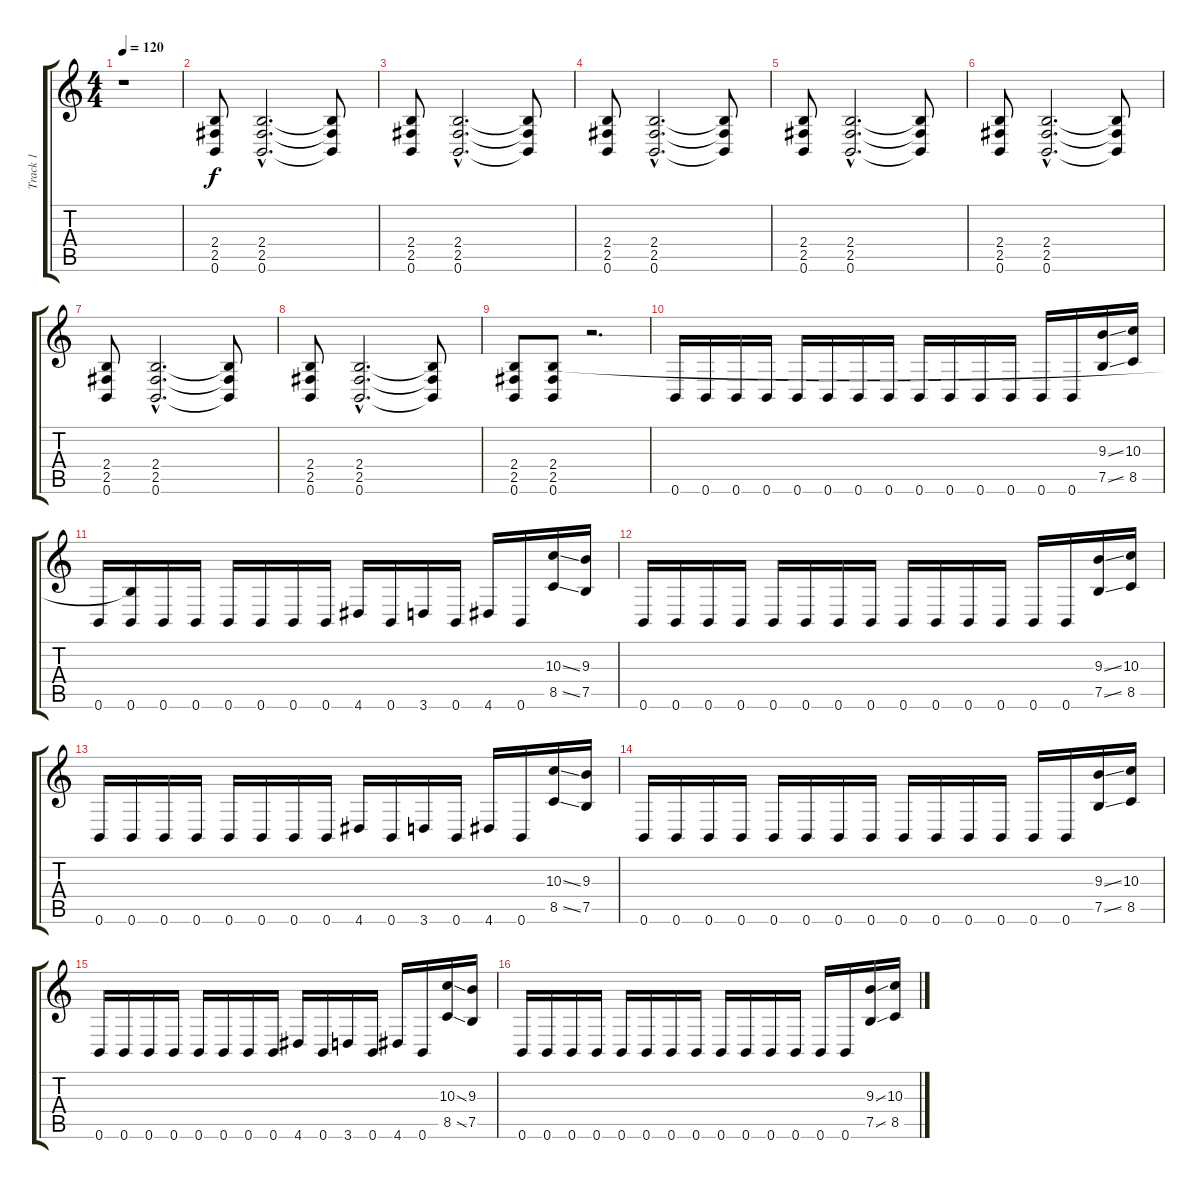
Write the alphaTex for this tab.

\track ("Track 1" "Track 1") {instrument distortionguitar}
\staff {score tabs}
\tuning (B3 G3 D3 A2 E2 B1) {hide}
\ts (4 4)
\tempo 120
\clef g2
\ks c
r.1{dy f instrument distortionguitar} |
(2.4 2.5 0.6).8 (2.4{hac} 2.5{hac} 0.6{hac}).2{d} (2.4{t} 2.5{t} 0.6{t}).8 |
(2.4 2.5 0.6).8 (2.4{hac} 2.5{hac} 0.6{hac}).2{d} (2.4{t} 2.5{t} 0.6{t}).8 |
(2.4 2.5 0.6).8 (2.4{hac} 2.5{hac} 0.6{hac}).2{d} (2.4{t} 2.5{t} 0.6{t}).8 |
(2.4 2.5 0.6).8 (2.4{hac} 2.5{hac} 0.6{hac}).2{d} (2.4{t} 2.5{t} 0.6{t}).8 |
(2.4 2.5 0.6).8 (2.4{hac} 2.5{hac} 0.6{hac}).2{d} (2.4{t} 2.5{t} 0.6{t}).8 |
(2.4 2.5 0.6).8 (2.4{hac} 2.5{hac} 0.6{hac}).2{d} (2.4{t} 2.5{t} 0.6{t}).8 |
(2.4 2.5 0.6).8 (2.4{hac} 2.5{hac} 0.6{hac}).2{d} (2.4{t} 2.5{t} 0.6{t}).8 |
(2.4 2.5 0.6).8 (2.4 2.5 0.6).8 r.2{d} |
0.6.16 0.6.16 0.6.16 0.6.16 0.6.16 0.6.16 0.6.16 0.6.16 0.6.16 0.6.16 0.6.16 0.6.16 0.6.16 0.6.16 (9.3{ss} 7.5{ss}).16 (10.3 8.5).16 |
0.6.16 (2.4{t} 0.6).16 0.6.16 0.6.16 0.6.16 0.6.16 0.6.16 0.6.16 4.6.16 0.6.16 3.6.16 0.6.16 4.6.16 0.6.16 (10.3{ss} 8.5{ss}).16 (9.3 7.5).16 |
0.6.16 0.6.16 0.6.16 0.6.16 0.6.16 0.6.16 0.6.16 0.6.16 0.6.16 0.6.16 0.6.16 0.6.16 0.6.16 0.6.16 (9.3{ss} 7.5{ss}).16 (10.3 8.5).16 |
0.6.16 0.6.16 0.6.16 0.6.16 0.6.16 0.6.16 0.6.16 0.6.16 4.6.16 0.6.16 3.6.16 0.6.16 4.6.16 0.6.16 (10.3{ss} 8.5{ss}).16 (9.3 7.5).16 |
0.6.16 0.6.16 0.6.16 0.6.16 0.6.16 0.6.16 0.6.16 0.6.16 0.6.16 0.6.16 0.6.16 0.6.16 0.6.16 0.6.16 (9.3{ss} 7.5{ss}).16 (10.3 8.5).16 |
0.6.16 0.6.16 0.6.16 0.6.16 0.6.16 0.6.16 0.6.16 0.6.16 4.6.16 0.6.16 3.6.16 0.6.16 4.6.16 0.6.16 (10.3{ss} 8.5{ss}).16 (9.3 7.5).16 |
0.6.16 0.6.16 0.6.16 0.6.16 0.6.16 0.6.16 0.6.16 0.6.16 0.6.16 0.6.16 0.6.16 0.6.16 0.6.16 0.6.16 (9.3{ss} 7.5{ss}).16 (10.3 8.5).16
